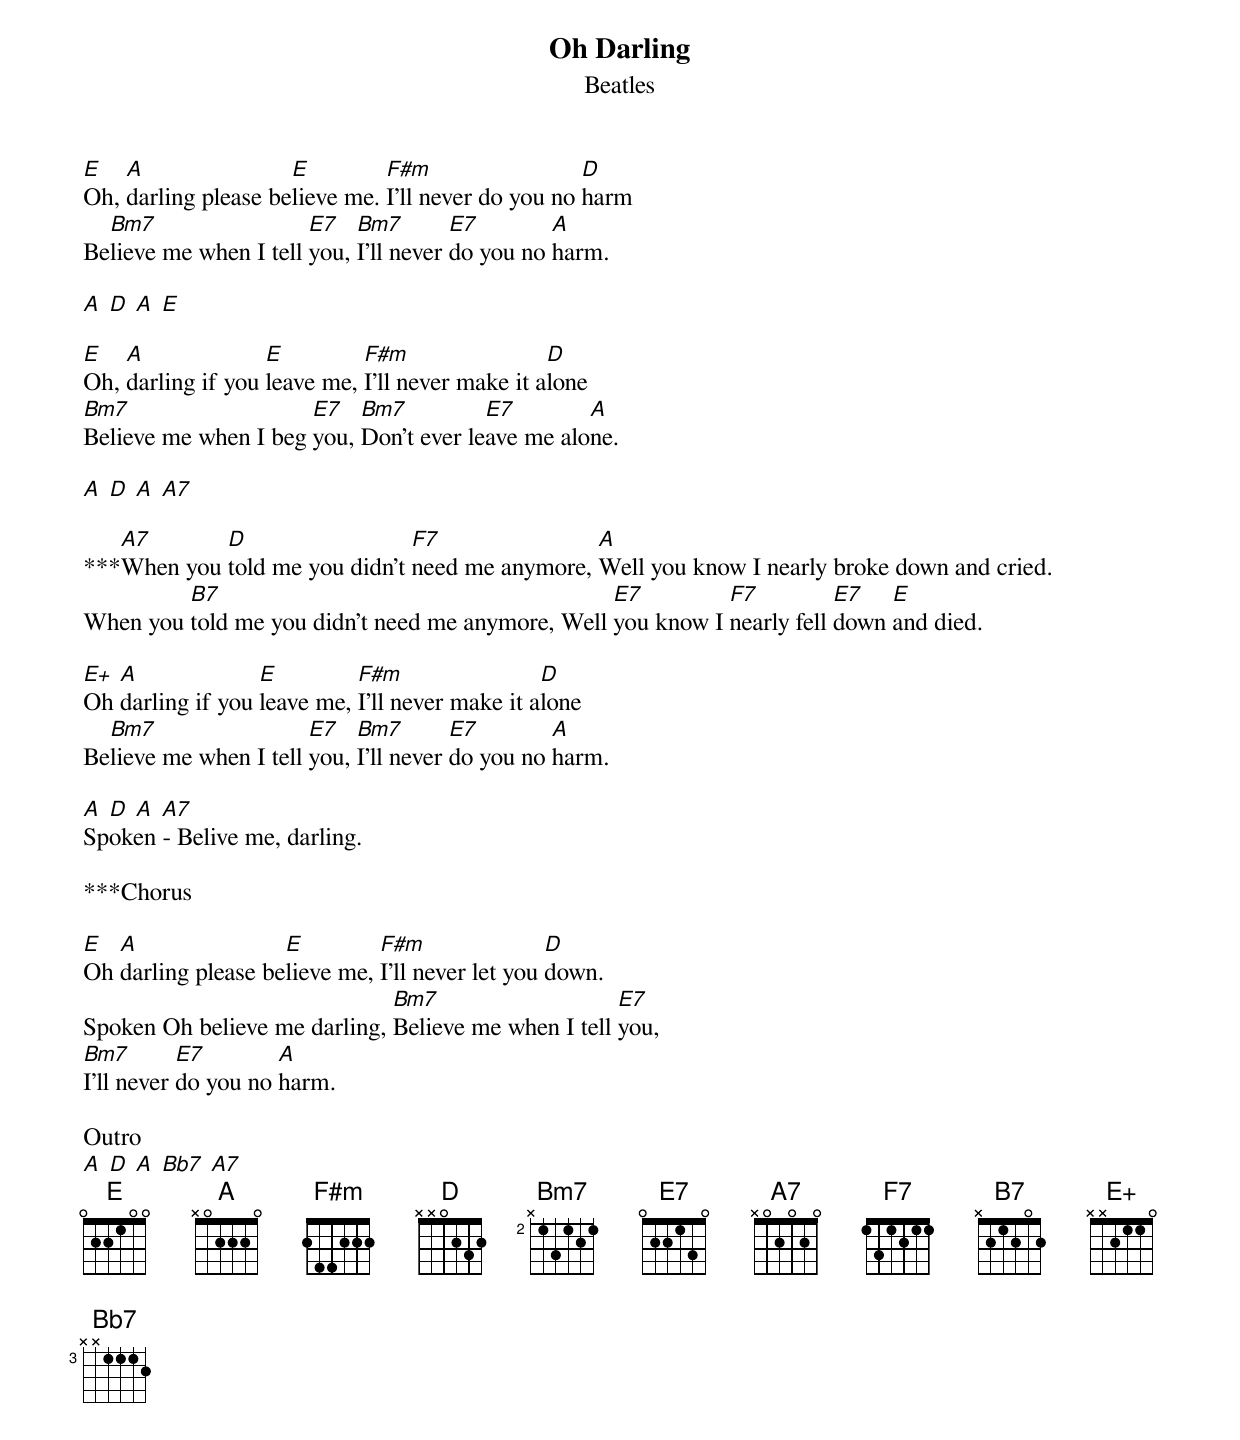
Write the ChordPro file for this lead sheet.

{title:Oh Darling}
{Subtitle:Beatles}
[E]Oh, [A]darling please be[E]lieve me. [F#m]I'll never do you no [D]harm
Be[Bm7]lieve me when I tell [E7]you, [Bm7]I'll never [E7]do you no [A]harm.

[A] [D] [A] [E]

[E]Oh, [A]darling if you [E]leave me, [F#m]I'll never make it a[D]lone
[Bm7]Believe me when I beg [E7]you, [Bm7]Don't ever le[E7]ave me alo[A]ne.

[A] [D] [A] [A7]

***[A7]When you [D]told me you didn't [F7]need me anymore, [A]Well you know I nearly broke down and cried.
When you [B7]told me you didn't need me anymore, Well [E7]you know I [F7]nearly fell [E7]down [E]and died.

[E+]Oh [A]darling if you [E]leave me, [F#m]I'll never make it a[D]lone
Be[Bm7]lieve me when I tell [E7]you, [Bm7]I'll never [E7]do you no [A]harm.

[A] [D] [A] [A7]
Spoken - Belive me, darling.

***Chorus

[E]Oh [A]darling please be[E]lieve me, [F#m]I'll never let you [D]down.
Spoken Oh believe me darling, [Bm7]Believe me when I tell [E7]you,
[Bm7]I'll never [E7]do you no [A]harm.

Outro
[A] [D] [A] [Bb7] [A7]
